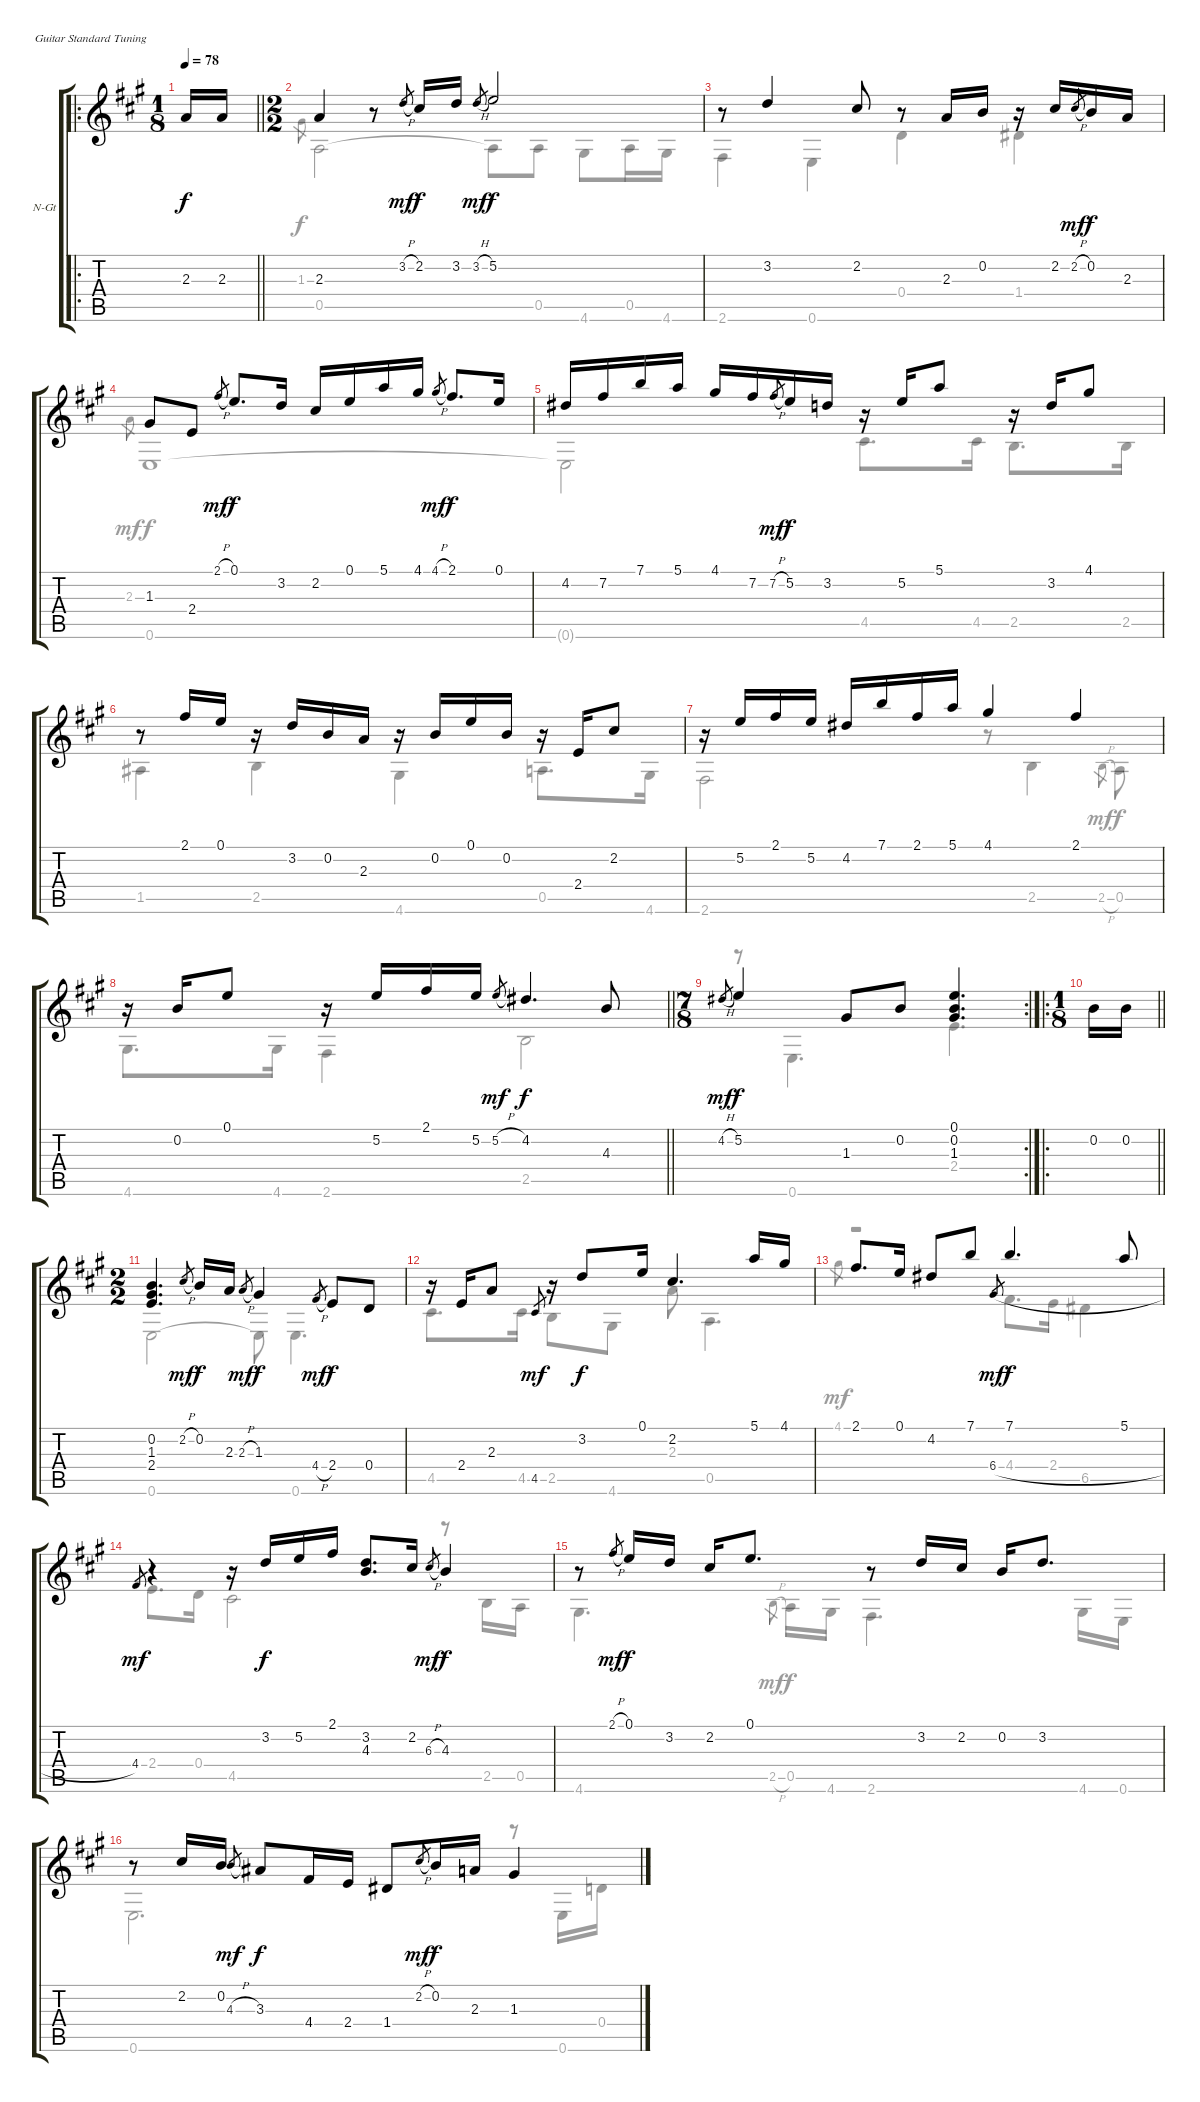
\bracketExtendMode groupsimilarinstruments
\firstSystemTrackNameOrientation horizontal
\otherSystemsTrackNameOrientation horizontal
\track ("Allemande" "N-Gt") {instrument acousticguitarnylon}
\staff {score tabs}
\tuning (E4 B3 G3 D3 A2 E2)
\voice
\ro
\ts (1 8)
\beaming (8 2 2 2 2)
\tempo 78
\clef g2
\barLineRight lightlight
\ks a
2.3.16{dy f instrument acousticguitarnylon} 2.3.16 |
\ts (2 2)
\beaming (8 2 2 2 2)
2.3.4 r.8 3.2{h}.8{gr dy mf} 2.2.16{dy f} 3.2.16 3.2{h}.8{gr dy mf} 5.2.2{dy f} |
r.8 3.2.4 2.2.8 r.8 2.3.16 0.2.16 r.16 2.2.16 2.2{h}.8{gr dy mf} 0.2.16{dy f} 2.3.16 |
1.3.8 2.4.8 2.1{h}.8{gr dy mf} 0.1.8{d dy f} 3.2.16 2.2.16 0.1.16 5.1.16 4.1.16 4.1{h}.8{gr dy mf} 2.1.8{d dy f} 0.1.16 |
4.2.16 7.2.16 7.1.16 5.1.16 4.1.16 7.2.16 7.2{h}.8{gr dy mf} 5.2.16{dy f} 3.2.16 r.16 5.2.16 5.1.8 r.16 3.2.16 4.1.8 |
r.8 2.1.16 0.1.16 r.16 3.2.16 0.2.16 2.3.16 r.16 0.2.16 0.1.16 0.2.16 r.16 2.4.16 2.2.8 |
r.16 5.2.16 2.1.16 5.2.16 4.2.16 7.1.16 2.1.16 5.1.16 4.1.4 2.1.4 |
\barLineRight lightlight
r.16 0.2.16 0.1.8 r.16 5.2.16 2.1.16 5.2.16 5.2{h}.8{gr dy mf} 4.2.4{d dy f} 4.3.8 |
\rc 2
\ts (7 8)
\beaming (8 2 2 2 2)
4.2{h}.8{gr dy mf} 5.2.4{dy f} 1.3.8 0.2.8 (0.1 0.2 1.3).4{d} |
\ro
\ts (1 8)
\beaming (8 2 2 2 2)
\barLineRight lightlight
0.2.16 0.2.16 |
\ts (2 2)
\beaming (8 2 2 2 2)
(0.2 1.3 2.4).4{d} 2.2{h}.8{gr dy mf} 0.2.16{dy f} 2.3.16 2.3{h}.8{gr dy mf} 1.3.4{dy f} 4.4{h}.8{gr dy mf} 2.4.8{dy f} 0.4.8 |
r.16 2.4.16 2.3.8 4.5.8{gr dy mf} r.16 3.2.8{dy f} 0.1.16 2.2.4{d} 5.1.16 4.1.16 |
2.1.8{d} 0.1.16 4.2.8 7.1.8 6.4{h}.8{gr dy mf} 7.1.4{d dy f} 5.1.8 |
4.4.8{gr dy mf} r.4 r.16 3.2.16{dy f} 5.2.16 2.1.16 (3.2 4.3).8{d} 2.2.16 6.3{h}.8{gr dy mf} 4.3.4{dy f} |
r.8 2.1{h}.8{gr dy mf} 0.1.16{dy f} 3.2.16 2.2.16 0.1.8{d} r.8 3.2.16 2.2.16 0.2.16 3.2.8{d} |
r.8 2.2.16 0.2.16 4.3{h}.8{gr dy mf} 3.3.8{dy f} 4.4.16 2.4.16 1.4.8 2.2{h}.8{gr dy mf} 0.2.16{dy f} 2.3.16 1.3.4
\voice
\clef g2
\ottava regular
\simile none
\barLineRight lightlight
\ks a
|
1.3.8{gr} 0.5.2{dy f} 0.5{t}.8 0.5.8 4.6.8 0.5.16 4.6.16 |
2.6.4 0.6.4 0.4.4 1.4.4 |
2.3.8{gr dy mf} 0.6.1{dy f} |
0.6{t}.2 4.5.8{d} 4.5.16 2.5.8{d} 2.5.16 |
1.5.4 2.5.4 4.6.4 0.5.8{d} 4.6.16 |
2.6.2 r.8 2.5.4 2.5{h}.8{gr dy mf} 0.5.8{dy f} |
\barLineRight lightlight
4.6.8{d} 4.6.16 2.6.4 2.5.2 |
r.8 0.6.4{d} 2.4.4{d} |
\barLineRight lightlight
|
0.6.2 0.6{t}.8 0.6.4{d} |
4.5.8{d} 4.5.16 2.5.8 4.6.8 2.3.8 0.5.4{d} |
4.1.8{gr dy mf} r.2 4.4.8{d dy f} 2.4.16 6.5.4 |
2.4.8{d} 0.4.16 4.5.2 r.8 2.5.16 0.5.16 |
4.6.4{d} 2.5{h}.8{gr dy mf} 0.5.16{dy f} 4.6.16 2.6.4{d} 4.6.16 0.6.16 |
0.6.2{d} r.8 0.6.16 0.4.16
